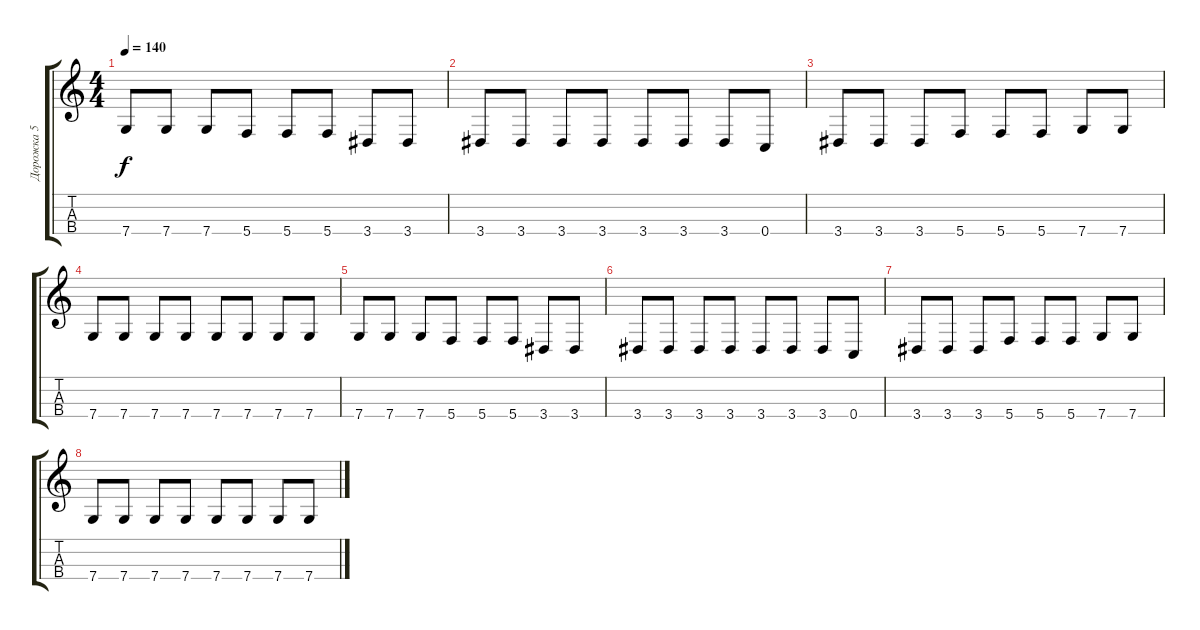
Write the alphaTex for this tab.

\track ("Дорожка 5" "Дорожка 5") {instrument electricbassfinger}
\staff {score tabs}
\tuning (F3 C3 G2 C2) {hide}
\ts (4 4)
\tempo 140
\clef g2
\ks c
7.4.8{dy f} 7.4.8 7.4.8 5.4.8 5.4.8 5.4.8 3.4.8 3.4.8 |
3.4.8 3.4.8 3.4.8 3.4.8 3.4.8 3.4.8 3.4.8 0.4.8 |
3.4.8 3.4.8 3.4.8 5.4.8 5.4.8 5.4.8 7.4.8 7.4.8 |
7.4.8 7.4.8 7.4.8 7.4.8 7.4.8 7.4.8 7.4.8 7.4.8 |
7.4.8 7.4.8 7.4.8 5.4.8 5.4.8 5.4.8 3.4.8 3.4.8 |
3.4.8 3.4.8 3.4.8 3.4.8 3.4.8 3.4.8 3.4.8 0.4.8 |
3.4.8 3.4.8 3.4.8 5.4.8 5.4.8 5.4.8 7.4.8 7.4.8 |
7.4.8 7.4.8 7.4.8 7.4.8 7.4.8 7.4.8 7.4.8 7.4.8
